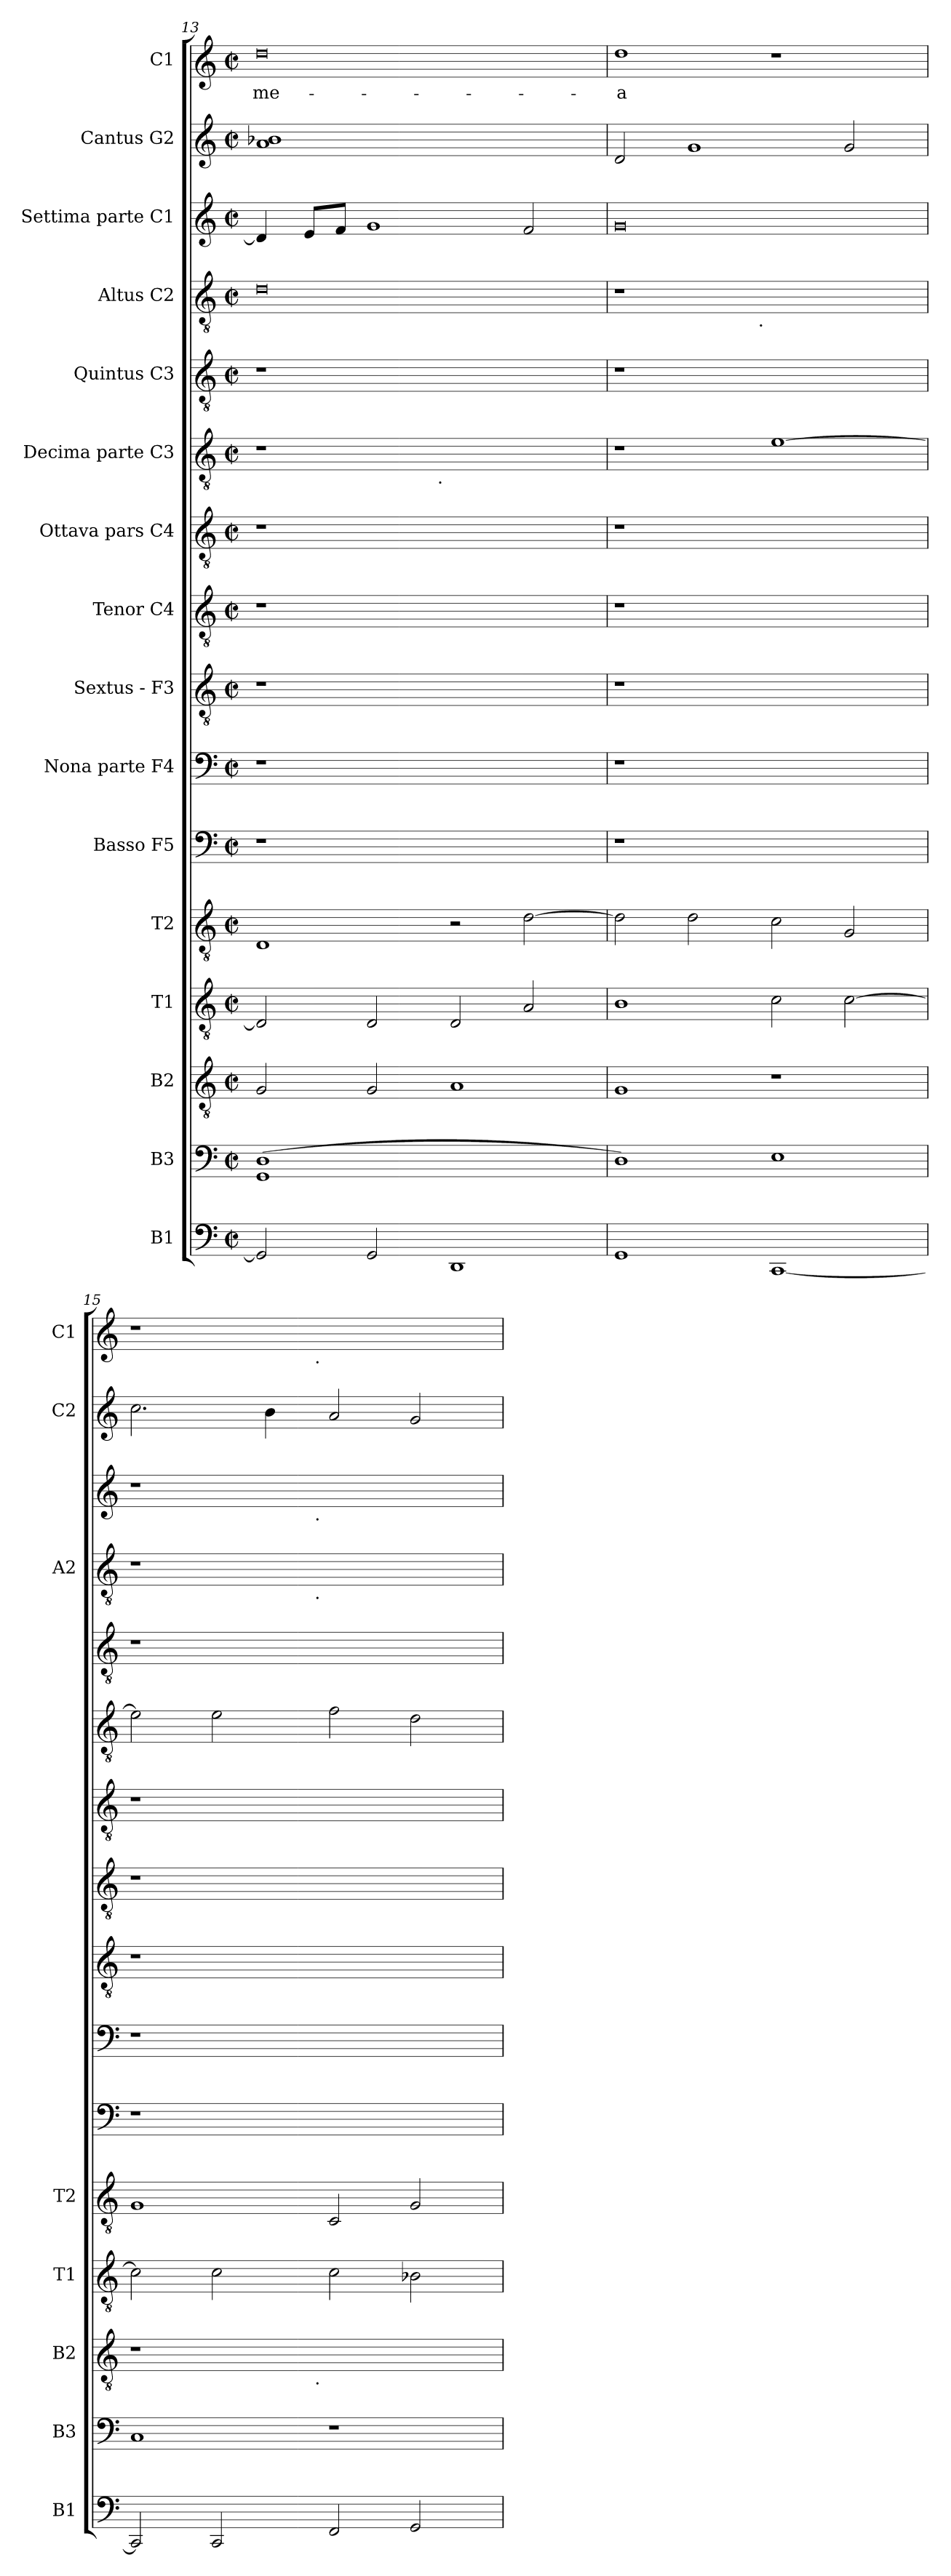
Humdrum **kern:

**kern	**kern	**kern	**kern	**kern	**kern	**kern	**kern	**kern	**kern	**kern	**kern	**kern	**kern	**kern	**kern	**text
*part16	*part15	*part14	*part13	*part12	*part11	*part10	*part9	*part8	*part7	*part6	*part5	*part4	*part3	*part2	*part1	*part1
*staff16	*staff15	*staff14	*staff13	*staff12	*staff11	*staff10	*staff9	*staff8	*staff7	*staff6	*staff5	*staff4	*staff3	*staff2	*staff1	*staff1
*I"B1	*I"B3	*I"B2	*I"T1	*I"T2	*I"Basso F5	*I"Nona parte F4	*I"Sextus - F3	*I"Tenor C4	*I"Ottava pars C4	*I"Decima parte C3	*I"Quintus C3	*I"Altus C2	*I"Settima parte C1	*I"Cantus G2	*I"C1	*
*I'B1	*I'B3	*I'B2	*I'T1	*I'T2	*	*	*	*	*	*	*	*I'A2	*	*I'C2	*I'C1	*
*clefF4	*clefF4	*clefGv2	*clefGv2	*clefGv2	*clefF4	*clefF4	*clefGv2	*clefGv2	*clefGv2	*clefGv2	*clefGv2	*clefGv2	*clefG2	*clefG2	*clefG2	*
*	*	*	*	*	*ITrd7c12	*	*	*	*	*	*	*	*	*	*	*
*k[]	*k[]	*k[]	*k[]	*k[]	*k[]	*k[]	*k[]	*k[]	*k[]	*k[]	*k[]	*k[]	*k[]	*k[]	*k[]	*
*C:	*C:	*C:	*C:	*C:	*C:	*C:	*C:	*C:	*C:	*C:	*C:	*C:	*C:	*C:	*C:	*
*M2/2	*M2/2	*M2/2	*M2/2	*M2/2	*M2/2	*M2/2	*M2/2	*M2/2	*M2/2	*M2/2	*M2/2	*M2/2	*M2/2	*M2/2	*M2/2	*
*met(c|)	*met(c|)	*met(c|)	*met(c|)	*met(c|)	*met(c|)	*met(c|)	*met(c|)	*met(c|)	*met(c|)	*met(c|)	*met(c|)	*met(c|)	*met(c|)	*met(c|)	*met(c|)	*
=13	=13	=13	=13	=13	=13	=13	=13	=13	=13	=13	=13	=13	=13	=13	=13	=13
!	!	!	!	!	!	!	!	!	!	!	!	!	!	!	!	!LO:LY:b
*	*	*	*	*	*	*	*	*	*	*^	*	*	*	*	*	*
2GG/]	(>1GG 1D	2G/	2D/]	1D	1r	1r	1r	1r	1r	1r	2ryy	1r	0d	4d/]	1a 1b-X	0dd	me-
.	.	.	.	.	.	.	.	.	.	.	.	.	.	8e/L	.	.	.
.	.	.	.	.	.	.	.	.	.	.	.	.	.	8f/J	.	.	.
2GG/	.	2G/	2D/	.	.	.	.	.	.	.	4...ryy	.	.	1g	.	.	.
!	!	!	!	!	!	!	!	!	!	!	!LO:TX:b:t=.	!	!	!	!	!	!
.	.	.	.	.	.	.	.	.	.	.	1ryy	.	.	.	.	.	.
1DD	1ryy	1A	2D/	2r	1ryy	1ryy	1ryy	1ryy	1ryy	1ryy	.	1ryy	.	.	1ryy	.	.
.	.	.	2A/	[>2d\	.	.	.	.	.	.	.	.	.	2f/	.	.	.
.	.	.	.	.	.	.	.	.	.	.	32ryy	.	.	.	.	.	.
=14	=14	=14	=14	=14	=14	=14	=14	=14	=14	=14	=14	=14	=14	=14	=14	=14	=14
!	!	!	!	!	!	!	!	!	!	!	!	!	!	!	!	!	!LO:LY:b
*	*	*	*	*	*	*	*	*	*	*v	*v	*	*^	*	*	*	*
1GG	1D)	1G	1B	2d\]	1r	1r	1r	1r	1r	1r	1r	1r	2ryy	0g	2d/	1dd	-a
.	.	.	.	2d\	.	.	.	.	.	.	.	.	4...ryy	.	1g	.	.
!	!	!	!	!	!	!	!	!	!	!	!	!	!LO:TX:b:t=.	!	!	!	!
.	.	.	.	.	.	.	.	.	.	.	.	.	1ryy	.	.	.	.
[<1CC	1E	1r	2c\	2c\	1ryy	1ryy	1ryy	1ryy	1ryy	[>1e	1ryy	1ryy	.	.	.	1r	.
.	.	.	[>2c\	2G/	.	.	.	.	.	.	.	.	.	.	2g/	.	.
.	.	.	.	.	.	.	.	.	.	.	.	.	32ryy	.	.	.	.
=15	=15	=15	=15	=15	=15	=15	=15	=15	=15	=15	=15	=15	=15	=15	=15	=15	=15
*	*	*^	*	*	*	*	*	*	*	*	*	*	*	*^	*	*^	*
2CC/]	1C	1r	2ryy	2c\]	1G	1r	1r	1r	1r	1r	2e\]	1r	1r	2ryy	1r	2ryy	2.cc\	1r	2ryy	.
2CC/	.	.	4...ryy	2c\	.	.	.	.	.	.	2e\	.	.	4...ryy	.	4...ryy	.	.	4...ryy	.
.	.	.	.	.	.	.	.	.	.	.	.	.	.	.	.	.	4b\	.	.	.
!	!	!	!	!	!	!	!	!	!	!	!	!	!	!	!	!	!	!	!LO:TX:b:t=.	!
!	!	!	!	!	!	!	!	!	!	!	!	!	!	!	!	!LO:TX:b:t=.	!	!	!	!
!	!	!	!	!	!	!	!	!	!	!	!	!	!	!LO:TX:b:t=.	!	!	!	!	!	!
!	!	!	!LO:TX:b:t=.	!	!	!	!	!	!	!	!	!	!	!	!	!	!	!	!	!
.	.	.	1ryy	.	.	.	.	.	.	.	.	.	.	1ryy	.	1ryy	.	.	1ryy	.
2FF/	1r	1ryy	.	2c\	2C/	1ryy	1ryy	1ryy	1ryy	1ryy	2f\	1ryy	1ryy	.	1ryy	.	2a/	1ryy	.	.
2GG/	.	.	.	2B-X\	2G/	.	.	.	.	.	2d\	.	.	.	.	.	2g/	.	.	.
.	.	.	32ryy	.	.	.	.	.	.	.	.	.	.	32ryy	.	32ryy	.	.	32ryy	.
*	*	*	*	*	*	*	*	*	*	*	*	*	*v	*v	*	*	*	*v	*v	*
*	*	*v	*v	*	*	*	*	*	*	*	*	*	*	*v	*v	*	*	*
=	=	=	=	=	=	=	=	=	=	=	=	=	=	=	=	=
*-	*-	*-	*-	*-	*-	*-	*-	*-	*-	*-	*-	*-	*-	*-	*-	*-
